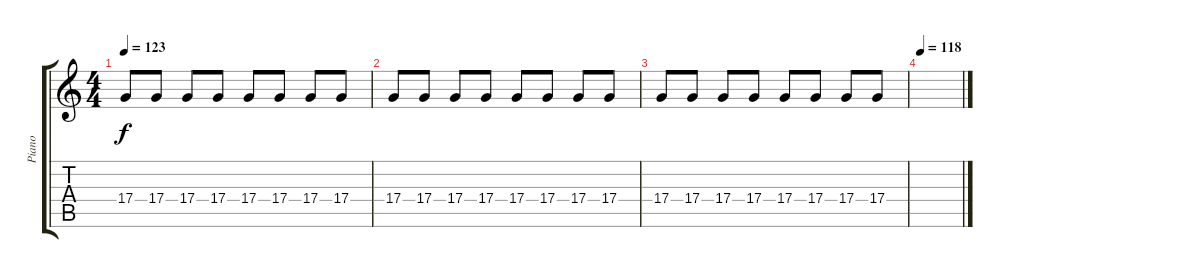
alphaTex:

\track ("Piano" "Piano") {instrument acousticgrandpiano}
\staff {score tabs}
\tuning (E4 B3 G3 D3 A2 D2) {hide}
\ts (4 4)
\tempo 123
\clef g2
\ks c
17.4.8{dy f} 17.4.8 17.4.8 17.4.8 17.4.8 17.4.8 17.4.8 17.4.8 |
17.4.8 17.4.8 17.4.8 17.4.8 17.4.8 17.4.8 17.4.8 17.4.8 |
17.4.8 17.4.8 17.4.8 17.4.8 17.4.8 17.4.8 17.4.8 17.4.8 |
\tempo 118
